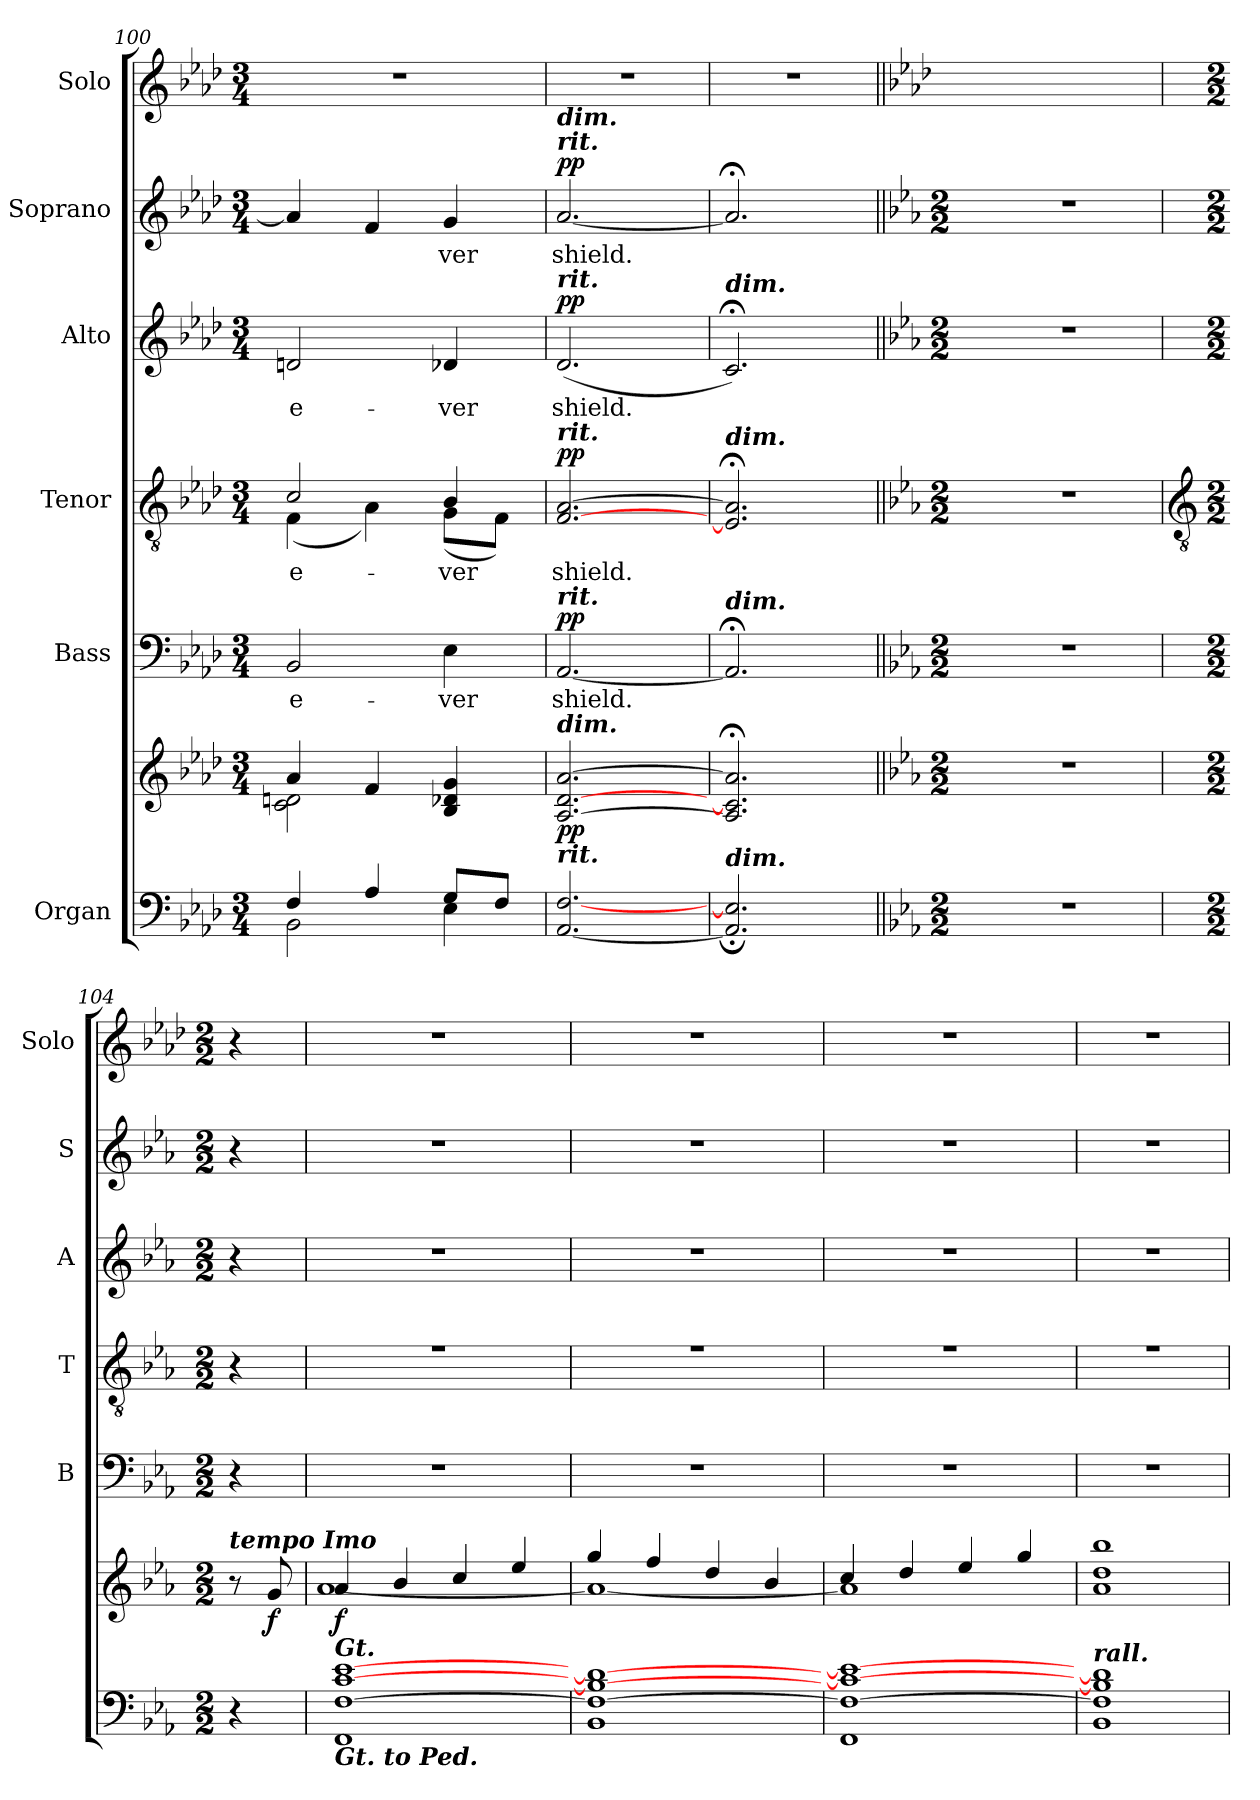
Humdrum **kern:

**kern	**kern	**dynam	**kern	**text	**dynam	**kern	**text	**dynam	**kern	**text	**dynam	**kern	**text	**dynam	**kern
*part6	*part6	*part6	*part5	*part5	*part5	*part4	*part4	*part4	*part3	*part3	*part3	*part2	*part2	*part2	*part1
*staff7	*staff6	*staff6/7	*staff5	*staff5	*staff5	*staff4	*staff4	*staff4	*staff3	*staff3	*staff3	*staff2	*staff2	*staff2	*staff1
*I"Organ	*	*	*I"Bass	*	*	*I"Tenor	*	*	*I"Alto	*	*	*I"Soprano	*	*	*I"Solo
*	*	*	*I'B	*	*	*I'T	*	*	*I'A	*	*	*I'S	*	*	*I'Solo
*clefF4	*clefG2	*	*clefF4	*	*	*clefGv2	*	*	*clefG2	*	*	*clefG2	*	*	*clefG2
*k[b-e-a-d-]	*k[b-e-a-d-]	*	*k[b-e-a-d-]	*	*	*k[b-e-a-d-]	*	*	*k[b-e-a-d-]	*	*	*k[b-e-a-d-]	*	*	*k[b-e-a-d-]
*A-:	*A-:	*	*A-:	*	*	*A-:	*	*	*A-:	*	*	*A-:	*	*	*A-:
*M3/4	*M3/4	*	*M3/4	*	*	*M3/4	*	*	*M3/4	*	*	*M3/4	*	*	*M3/4
=100	=100	=100	=100	=100	=100	=100	=100	=100	=100	=100	=100	=100	=100	=100	=100
*^	*^	*	*	*	*	*	*	*	*	*	*	*	*	*	*
!	!	!	!	!	!	!LO:LY:b	!	!	!LO:LY:b	!	!	!LO:LY:b	!	!	!	!	!
*	*	*	*	*	*	*	*	*^	*	*	*	*	*	*	*	*	*
4F/	2BB-\	4a-	2c\ 2dn\	.	2BB-	e-	.	2c/	(<4F\	e-	.	2dn	e-	.	4a-]	.	.	2.r
4A-/	.	4f	.	.	.	.	.	.	4A-\)	.	.	.	.	.	4f	.	.	.
!	!	!	!	!	!	!LO:LY:b	!	!	!	!LO:LY:b	!	!	!LO:LY:b	!	!	!LO:LY:b	!	!
8G/L	4E-\	4B- 4d-X 4g	4ryy	.	4E-	-ver	.	4B-/	(<8G\L	ver	.	4d-X	-ver	.	4g	ver	.	.
8F/J	.	.	.	.	.	.	.	.	8F\J)	.	.	.	.	.	.	.	.	.
=101	=101	=101	=101	=101	=101	=101	=101	=101	=101	=101	=101	=101	=101	=101	=101	=101	=101	=101
!	!	!	!	!	!	!	!	!	!	!	!	!	!	!	!LO:TX:a:Bi:t=rit.	!	!	!
!	!	!	!	!	!	!	!	!	!	!	!	!	!	!	!LO:TX:a:Bi:t=dim.	!	!	!
!	!	!	!	!	!	!	!	!	!	!	!	!LO:TX:a:Bi:t=rit.	!	!	!	!	!	!
!	!	!	!	!	!	!	!	!LO:TX:a:Bi:t=rit.	!	!	!	!	!	!	!	!	!	!
!	!	!	!	!	!LO:TX:a:Bi:t=rit.	!	!	!	!	!	!	!	!	!	!	!	!	!
!	!	!LO:TX:a:Bi:t=dim.	!	!	!	!	!	!	!	!	!	!	!	!	!	!	!	!
!LO:TX:a:Bi:t=rit.	!	!	!	!	!	!	!	!	!	!	!	!	!	!	!	!	!	!
!	!	!	!	!LO:DY:b	!	!LO:LY:b	!LO:DY:b	!	!LO:N:vis=1	!LO:LY:b	!LO:DY:b	!	!LO:LY:b	!LO:DY:b	!	!LO:LY:b	!LO:DY:b	!
2.ryy	[2.AA-/ [2.F/	[2.A- [2.d- [2.a-	2.ryy	pp	[2.AA-	shield.	pp	[2.F [2.A-	2.ryy	shield.	pp	(<2.d-	shield.	pp	[2.a-	shield.	pp	2.r
=102	=102	=102	=102	=102	=102	=102	=102	=102	=102	=102	=102	=102	=102	=102	=102	=102	=102	=102
!	!	!	!	!	!	!	!	!	!	!	!	!LO:TX:a:Bi:t=dim.	!	!	!	!	!	!
!	!	!	!	!	!	!	!	!LO:TX:a:Bi:t=dim.	!	!	!	!	!	!	!	!	!	!
!	!	!	!	!	!LO:TX:a:Bi:t=dim.	!	!	!	!	!	!	!	!	!	!	!	!	!
!LO:TX:a:Bi:t=dim.	!	!	!	!	!	!	!	!	!	!	!	!	!	!	!	!	!	!
!	!	!	!	!	!	!	!	!	!LO:N:vis=1	!	!	!	!	!	!	!	!	!
2.ryy	2.AA-/]; 2.E-/];	2.A-];< 2.c];< 2.a-];<	2.ryy	.	2.AA-;<]	.	.	2.E-];< 2.A-];<	2.ryy	.	.	2.c;<)	.	.	2.a-;<]	.	.	2.r
*v	*v	*	*	*	*	*	*	*v	*v	*	*	*	*	*	*	*	*	*
*	*v	*v	*	*	*	*	*	*	*	*	*	*	*	*	*	*
=103||	=103||	=103||	=103||	=103||	=103||	=103||	=103||	=103||	=103||	=103||	=103||	=103||	=103||	=103||	=103||
*k[b-e-a-]	*k[b-e-a-]	*	*k[b-e-a-]	*	*	*k[b-e-a-]	*	*	*k[b-e-a-]	*	*	*k[b-e-a-]	*	*	*
*E-:	*E-:	*	*E-:	*	*	*E-:	*	*	*E-:	*	*	*E-:	*	*	*
*M2/2	*M2/2	*	*M2/2	*	*	*M2/2	*	*	*M2/2	*	*	*M2/2	*	*	*
1r	1r	.	1r	.	.	1r	.	.	1r	.	.	1r	.	.	1ryy
!!LO:LB:g=z
=104	=104	=104	=104	=104	=104	=104	=104	=104	=104	=104	=104	=104	=104	=104	=104
*	*	*	*	*	*	*clefGv2	*	*	*	*	*	*	*	*	*
*M2/2	*M2/2	*	*M2/2	*	*	*M2/2	*	*	*M2/2	*	*	*M2/2	*	*	*M2/2
*	*MM168	*	*	*	*	*	*	*	*	*	*	*	*	*	*
*^	*^	*	*	*	*	*^	*	*	*	*	*	*	*	*	*
!	!	!LO:TX:a:Bi:t=tempo Imo	!	!	!	!	!	!	!	!	!	!	!	!	!	!	!	!
4r	4ryy	8r	4ryy	.	4r	.	.	4r	4ryy	.	.	4r	.	.	4r	.	.	4r
!	!	!	!	!LO:DY:b	!	!	!	!	!	!	!	!	!	!	!	!	!	!
.	.	8g/	.	f	.	.	.	.	.	.	.	.	.	.	.	.	.	.
=105	=105	=105	=105	=105	=105	=105	=105	=105	=105	=105	=105	=105	=105	=105	=105	=105	=105	=105
!LO:TX:a:Bi:t=Gt.	!	!	!	!	!	!	!	!	!	!	!	!	!	!	!	!	!	!
!LO:TX:b:Bi:t=Gt. to Ped.	!	!	!	!	!	!	!	!	!	!	!	!	!	!	!	!	!	!
!	!	!	!	!LO:DY:b	!	!	!	!	!	!	!	!	!	!	!	!	!	!
[1F/ [1c/ [1e-/	1FF\	4a-/	[1a-\	f	1r	.	.	1r	1ryy	.	.	1r	.	.	1r	.	.	1r
.	.	4b-/	.	.	.	.	.	.	.	.	.	.	.	.	.	.	.	.
.	.	4cc/	.	.	.	.	.	.	.	.	.	.	.	.	.	.	.	.
.	.	4ee-/	.	.	.	.	.	.	.	.	.	.	.	.	.	.	.	.
=106	=106	=106	=106	=106	=106	=106	=106	=106	=106	=106	=106	=106	=106	=106	=106	=106	=106	=106
1F/_ 1B-/_ 1d/_	1BB-\	4gg/	1a-\_	.	1r	.	.	1r	1ryy	.	.	1r	.	.	1r	.	.	1r
.	.	4ff/	.	.	.	.	.	.	.	.	.	.	.	.	.	.	.	.
.	.	4dd/	.	.	.	.	.	.	.	.	.	.	.	.	.	.	.	.
.	.	4b-/	.	.	.	.	.	.	.	.	.	.	.	.	.	.	.	.
=107	=107	=107	=107	=107	=107	=107	=107	=107	=107	=107	=107	=107	=107	=107	=107	=107	=107	=107
1F/_ 1c/_ 1e-/_	1FF\	4cc/	1a-\]	.	1r	.	.	1r	1ryy	.	.	1r	.	.	1r	.	.	1r
.	.	4dd/	.	.	.	.	.	.	.	.	.	.	.	.	.	.	.	.
.	.	4ee-/	.	.	.	.	.	.	.	.	.	.	.	.	.	.	.	.
.	.	4gg/	.	.	.	.	.	.	.	.	.	.	.	.	.	.	.	.
=108	=108	=108	=108	=108	=108	=108	=108	=108	=108	=108	=108	=108	=108	=108	=108	=108	=108	=108
!LO:TX:a:Bi:t=rall.	!	!	!	!	!	!	!	!	!	!	!	!	!	!	!	!	!	!
1F/] 1B-/] 1d/]	1BB-\	1bb-/	1a-\ 1dd\	.	1r	.	.	1r	1ryy	.	.	1r	.	.	1r	.	.	1r
*v	*v	*	*	*	*	*	*	*v	*v	*	*	*	*	*	*	*	*	*
*	*v	*v	*	*	*	*	*	*	*	*	*	*	*	*	*	*
=	=	=	=	=	=	=	=	=	=	=	=	=	=	=	=
*-	*-	*-	*-	*-	*-	*-	*-	*-	*-	*-	*-	*-	*-	*-	*-
